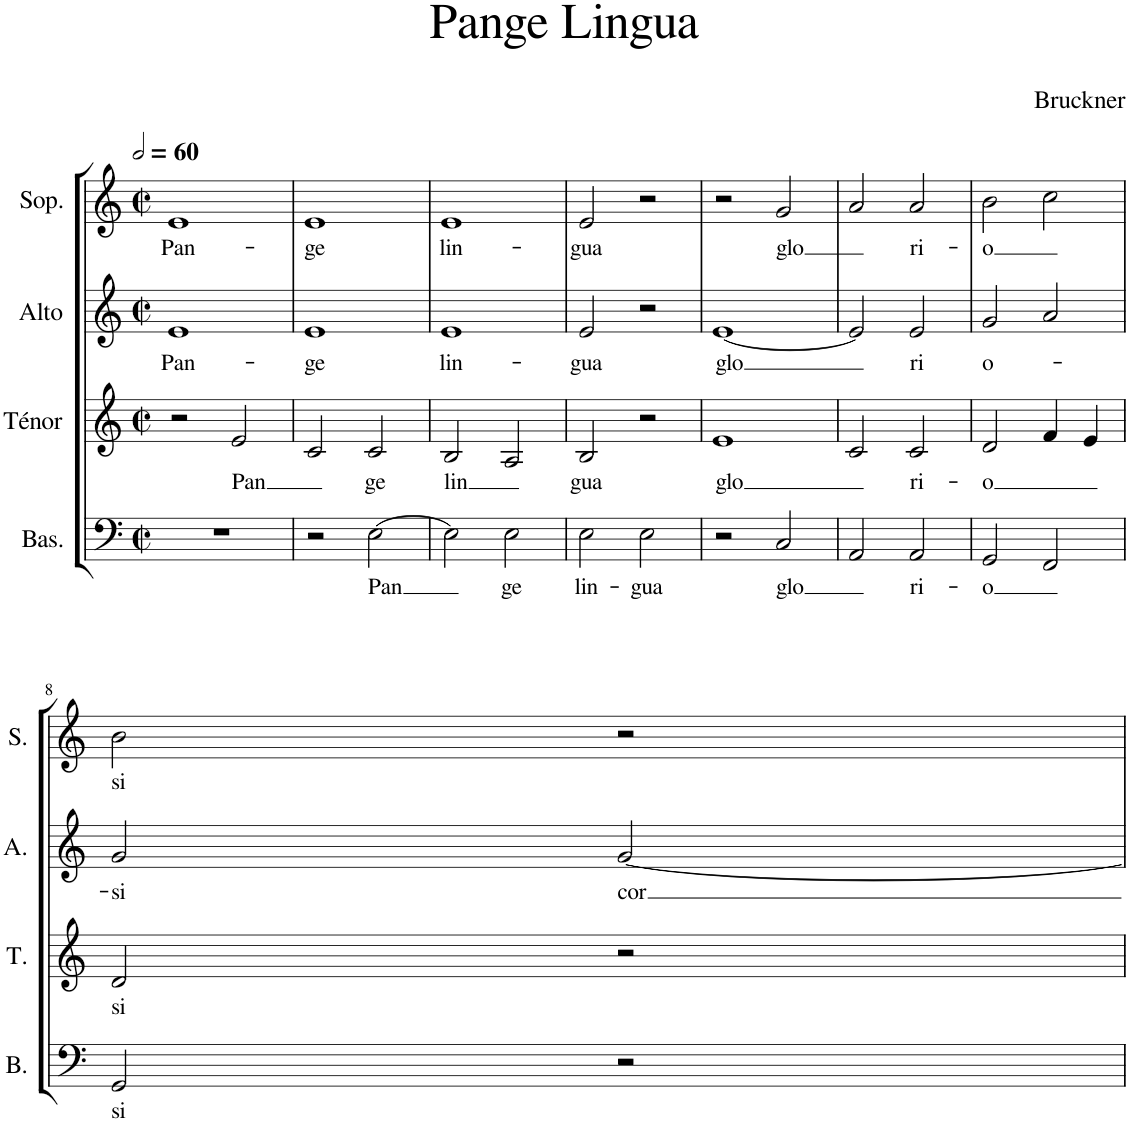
**kern	**text	**kern	**text	**kern	**text	**kern	**text
*part4	*part4	*part3	*part3	*part2	*part2	*part1	*part1
*staff4	*staff4	*staff3	*staff3	*staff2	*staff2	*staff1	*staff1
*I"Bas.	*	*I"Ténor	*	*I"Alto	*	*I"Sop.	*
*I'B.	*	*I'T.	*	*I'A.	*	*I'S.	*
*clefF4	*	*clefG2	*	*clefG2	*	*clefG2	*
*k[]	*	*k[]	*	*k[]	*	*k[]	*
*M2/2	*	*M2/2	*	*M2/2	*	*M2/2	*
*met(c|)	*	*met(c|)	*	*met(c|)	*	*met(c|)	*
*MM120	*	*MM120	*	*MM120	*	*MM120	*
=1	=1	=1	=1	=1	=1	=1	=1
!	!	!	!	!	!LO:LY:b	!	!LO:LY:b
1r	.	2r	.	1e	Pan-	1e	Pan-
!	!	!	!LO:LY:b	!	!	!	!
.	.	2e/	Pan	.	.	.	.
=2	=2	=2	=2	=2	=2	=2	=2
!	!	!	!	!	!LO:LY:b	!	!LO:LY:b
2r	.	2c/	.	1e	-ge	1e	-ge
!	!LO:LY:b	!	!LO:LY:b	!	!	!	!
[2E\	Pan	2c/	ge	.	.	.	.
=3	=3	=3	=3	=3	=3	=3	=3
!	!	!	!LO:LY:b	!	!LO:LY:b	!	!LO:LY:b
2E\]	.	2B/	lin	1e	lin-	1e	lin-
!	!LO:LY:b	!	!	!	!	!	!
2E\	ge	2A/	.	.	.	.	.
=4	=4	=4	=4	=4	=4	=4	=4
!	!LO:LY:b	!	!LO:LY:b	!	!LO:LY:b	!	!LO:LY:b
2E\	lin-	2B/	gua	2e/	-gua	2e/	-gua
!	!LO:LY:b	!	!	!	!	!	!
2E\	-gua	2r	.	2r	.	2r	.
=5	=5	=5	=5	=5	=5	=5	=5
!	!	!	!LO:LY:b	!	!LO:LY:b	!	!
2r	.	1e	glo	[1e	glo	2r	.
!	!LO:LY:b	!	!	!	!	!	!LO:LY:b
2C/	glo	.	.	.	.	2g/	glo
=6	=6	=6	=6	=6	=6	=6	=6
2AA/	.	2c/	.	2e/]	.	2a/	.
!	!LO:LY:b	!	!LO:LY:b	!	!LO:LY:b	!	!LO:LY:b
2AA/	ri-	2c/	ri-	2e/	ri	2a/	ri-
=7	=7	=7	=7	=7	=7	=7	=7
!	!LO:LY:b	!	!LO:LY:b	!	!LO:LY:b	!	!LO:LY:b
2GG/	-o	2d/	-o	2g/	-o-	2b\	-o
2FF/	.	4f/	.	2a/	.	2cc\	.
.	.	4e/	.	.	.	.	.
!!LO:LB:g=z
=8	=8	=8	=8	=8	=8	=8	=8
!	!LO:LY:b	!	!LO:LY:b	!	!LO:LY:b	!	!LO:LY:b
2GG/	si	2d/	si	2g/	-si	2b\	si
!	!	!	!	!	!LO:LY:b	!	!
2r	.	2r	.	[2g/	cor	2r	.
=	=	=	=	=	=	=	=
*-	*-	*-	*-	*-	*-	*-	*-
